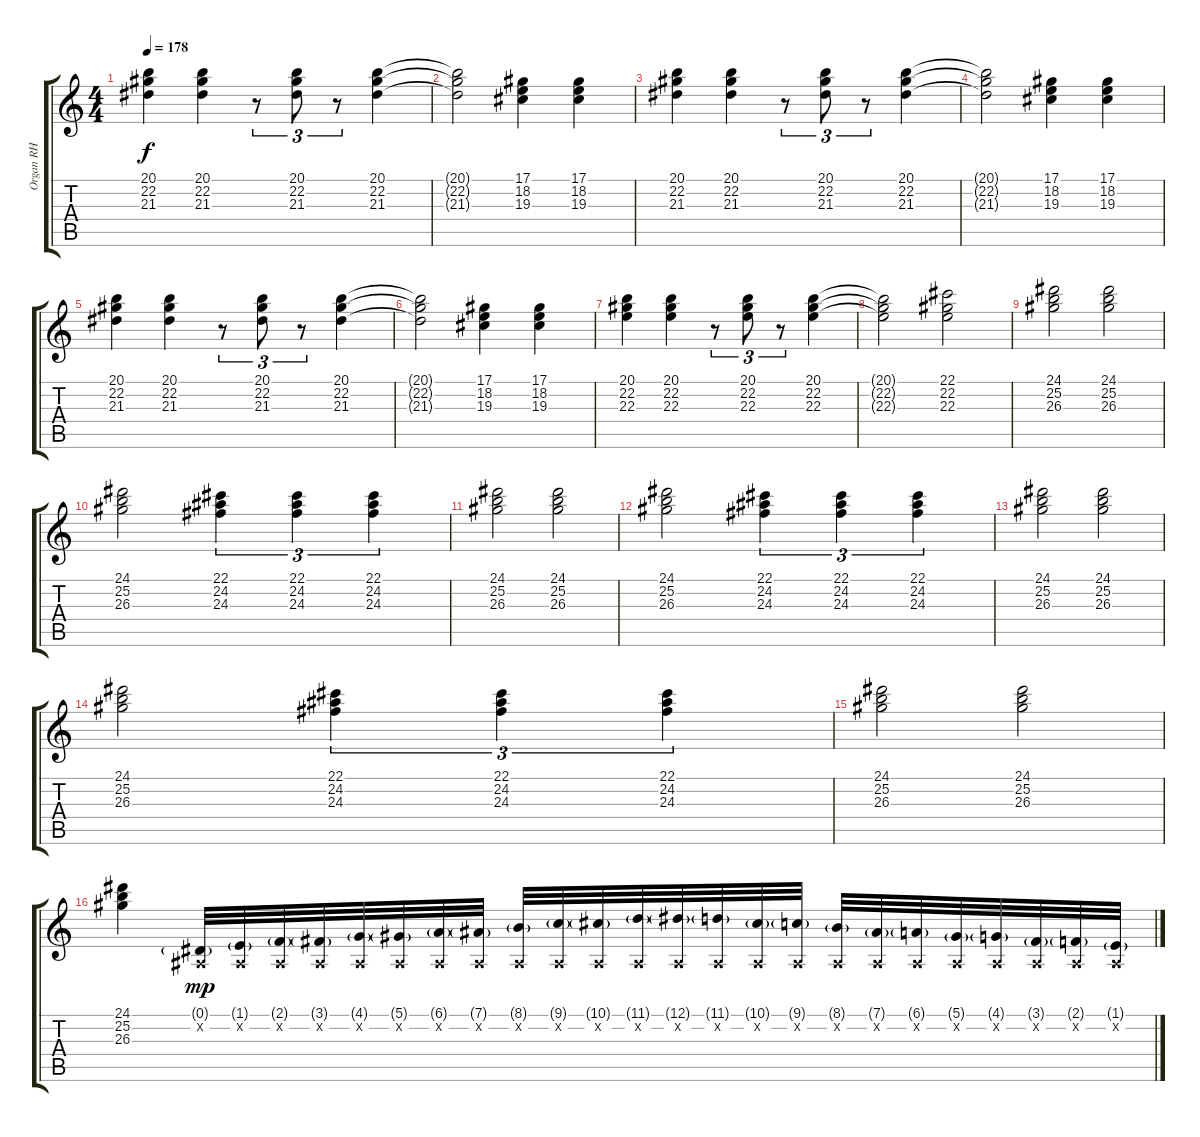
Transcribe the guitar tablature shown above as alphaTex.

\track ("Organ RH" "Organ RH") {instrument rockorgan}
\staff {score tabs}
\tuning (Eb4 Bb3 Gb3 Db3 Ab2 Eb2) {hide}
\ts (4 4)
\tempo 178
\clef g2
\ks c
(20.1 22.2 21.3).4{dy f} (20.1 22.2 21.3).4 r.8{tu (3 2)} (20.1 22.2 21.3).8{tu (3 2)} r.8{tu (3 2)} (20.1 22.2 21.3).4 |
(20.1{t} 22.2{t} 21.3{t}).2 (17.1 18.2 19.3).4 (17.1 18.2 19.3).4 |
(20.1 22.2 21.3).4 (20.1 22.2 21.3).4 r.8{tu (3 2)} (20.1 22.2 21.3).8{tu (3 2)} r.8{tu (3 2)} (20.1 22.2 21.3).4 |
(20.1{t} 22.2{t} 21.3{t}).2 (17.1 18.2 19.3).4 (17.1 18.2 19.3).4 |
(20.1 22.2 21.3).4 (20.1 22.2 21.3).4 r.8{tu (3 2)} (20.1 22.2 21.3).8{tu (3 2)} r.8{tu (3 2)} (20.1 22.2 21.3).4 |
(20.1{t} 22.2{t} 21.3{t}).2 (17.1 18.2 19.3).4 (17.1 18.2 19.3).4 |
(20.1 22.2 22.3).4 (20.1 22.2 22.3).4 r.8{tu (3 2)} (20.1 22.2 22.3).8{tu (3 2)} r.8{tu (3 2)} (20.1 22.2 22.3).4 |
(20.1{t} 22.2{t} 22.3{t}).2 (22.1 22.2 22.3).2 |
(24.1 25.2 26.3).2 (24.1 25.2 26.3).2 |
(24.1 25.2 26.3).2 (22.1 24.2 24.3).4{tu (3 2)} (22.1 24.2 24.3).4{tu (3 2)} (22.1 24.2 24.3).4{tu (3 2)} |
(24.1 25.2 26.3).2 (24.1 25.2 26.3).2 |
(24.1 25.2 26.3).2 (22.1 24.2 24.3).4{tu (3 2)} (22.1 24.2 24.3).4{tu (3 2)} (22.1 24.2 24.3).4{tu (3 2)} |
(24.1 25.2 26.3).2 (24.1 25.2 26.3).2 |
(24.1 25.2 26.3).2 (22.1 24.2 24.3).4{tu (3 2)} (22.1 24.2 24.3).4{tu (3 2)} (22.1 24.2 24.3).4{tu (3 2)} |
(24.1 25.2 26.3).2 (24.1 25.2 26.3).2 |
(24.1 25.2 26.3).4 (0.1{g} 0.2{x}).32{dy mp} (1.1{g} 0.2{x}).32 (2.1{g} 0.2{x}).32 (3.1{g} 0.2{x}).32 (4.1{g} 0.2{x}).32 (5.1{g} 0.2{x}).32 (6.1{g} 0.2{x}).32 (7.1{g} 0.2{x}).32 (8.1{g} 0.2{x}).32 (9.1{g} 0.2{x}).32 (10.1{g} 0.2{x}).32 (11.1{g} 0.2{x}).32 (12.1{g} 0.2{x}).32 (11.1{g} 0.2{x}).32 (10.1{g} 0.2{x}).32 (9.1{g} 0.2{x}).32 (8.1{g} 0.2{x}).32 (7.1{g} 0.2{x}).32 (6.1{g} 0.2{x}).32 (5.1{g} 0.2{x}).32 (4.1{g} 0.2{x}).32 (3.1{g} 0.2{x}).32 (2.1{g} 0.2{x}).32 (1.1{g} 0.2{x}).32
